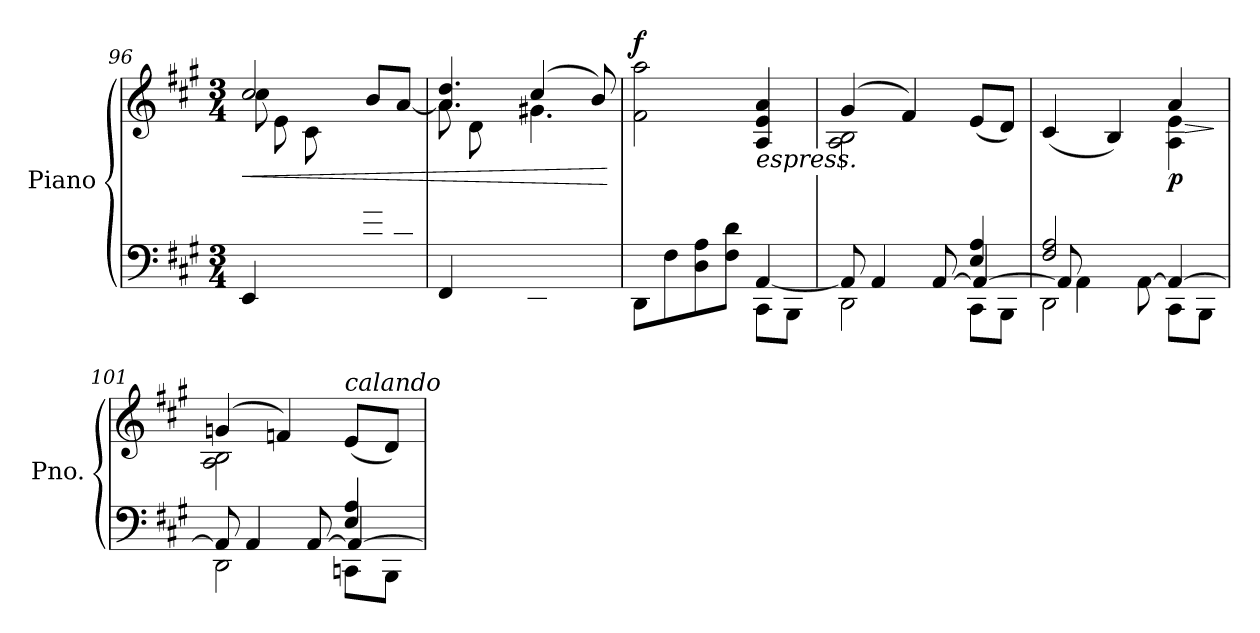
**kern	**kern	**dynam
*part1	*part1	*part1
*staff2	*staff1	*staff1/2
*I"Piano	*	*
*I'Pno.	*	*
*clefF4	*clefG2	*
*k[f#c#g#]	*k[f#c#g#]	*
*M3/4	*M3/4	*
=96	=96	=96
*^	*	*
!	!	!	!LO:HP:b
*	*	*^	*
4.ryy	4EE/	2cc#/	(>8cc#\L	<
.	.	.	8e\	.
.	2ryy	.	8c#\	.
8E/	.	.	4.ryy	.
8gn/	.	8b/L	.	.
8c#/J)	.	[8a/J	.	.
=97	=97	=97	=97	=97
*	*	*	*^	*
4FF#/	4ryy	4.a/] 4.dd/	4.ryy	(<8a\L	.
.	.	.	.	8d\	.
2ryy	8A/	.	.	2ryy	.
.	8EE/	(>4cc#/	4.g#X\	.	.
.	8E/	.	.	.	.
.	8G#X/J)	8b/)	.	.	.
*v	*v	*	*	*	*
*	*v	*v	*v	*
.	.	[
=98	=98	=98
*^	*^	*
!	!	!	!	!LO:DY:a
8DD\L	2ryy	2f#\ 2aa\	2ryy	f
8F#\	.	.	.	.
8D\ 8A\	.	.	.	.
8F#\ 8d\J	.	.	.	.
!	!	!LO:TX:b:i:t=espress.	!	!
8CC#\L	[4AA/	4A/ 4e/ 4a/	4ryy	.
8BBB\J	.	.	.	.
=99	=99	=99	=99	=99
*	*^	*	*	*
2ryy	2DD\	8AA/]	(>4g#/	2A\ 2B\	.
.	.	4AA/	.	.	.
.	.	.	4f#/)	.	.
.	.	[8AA/	.	.	.
4E/ 4A/	8CC#\L	4AA/_	(>8e/L	4ryy	.
.	8BBB\J	.	8d/J)	.	.
!!LO:LB:g=z	!!
=100	=100	=100	=100	=100	=100
2F#/ 2A/	2DD\	8AA/]	(>4c#/	2ryy	.
.	.	4AA\	.	.	.
.	.	.	4B/)	.	.
.	.	[8AA\	.	.	.
!	!	!	!	!	!LO:HP:b
!	!	!	!	!	!LO:DY:n=1:b
4ryy	8CC#\L	4AA/_	4a/	4A\ 4e\	> p
.	8BBB\J	.	.	.	.
*v	*v	*v	*	*	*
*	*v	*v	*
.	.	]
=101	=101	=101
*^	*^	*
*	*^	*	*	*
2ryy	2DD\	8AA/]	(>4gn/	2A\ 2B\	.
.	.	4AA/	.	.	.
.	.	.	4fn/)	.	.
.	.	[8AA/	.	.	.
!	!	!	!LO:TX:a:i:t=calando	!	!
4E/ 4A/	8CCn\L	4AA/_	(>8e/L	4ryy	.
.	8BBB\J	.	8d/J)	.	.
*v	*v	*v	*	*	*
*	*v	*v	*
=	=	=
*-	*-	*-
